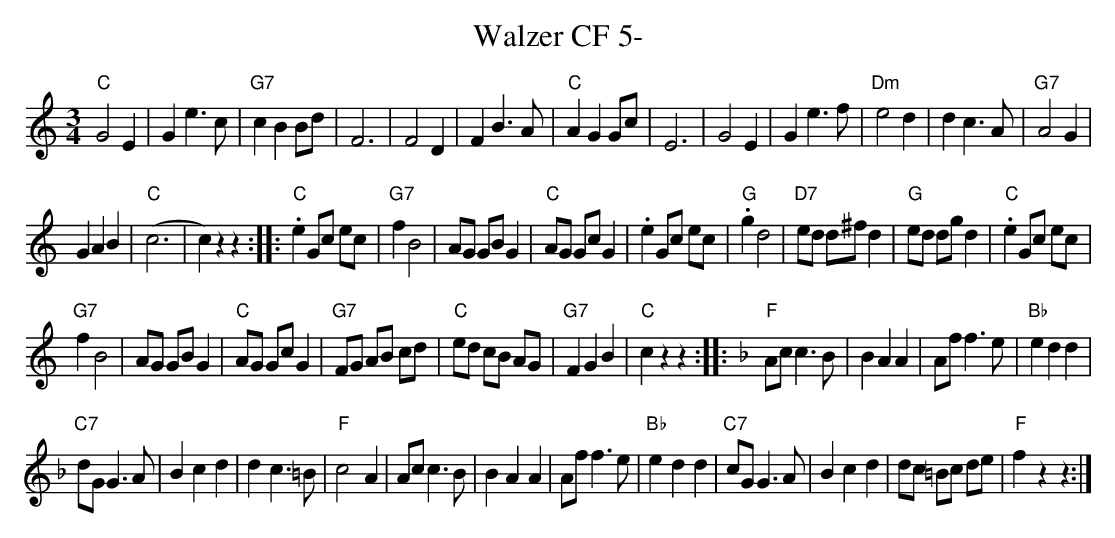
X:1
T:Walzer CF 5-
M:3/4
L:1/4
K:Cmaj
"C"G2E | Ge>c | "G7"cB B/2d/2 | F3 | F2D | FB>A | "C"AG G/2c/2 | E3 | G2E | Ge>f | "Dm"e2d | dc>A | "G7"A2G |
GAB | "C"(c3 | c)zz :: [L:1/8] "C".e2 Gc ec | "G7"f2 B4 | AG GB G2 | "C"AG Gc G2 | .e2 Gc ec | "G".g2d4 | "D7"ed d^f d2 | "G"ed dg d2 | "C".e2 Gc ec |
"G7"f2B4 | AG GB G2 | "C"AG Gc G2 | "G7"FG AB cd | "C"ed cB AG | "G7"F2G2B2 | "C"c2z2z2 :: [K:Fmaj] [L:1/4] "F"A/2c/2 c>B | BAA | A/2f/2 f>e | "Bb"edd |
"C7"d/2G/2 G>A | Bcd | dc>=B | "F"c2A | A/2c/2c>B | BAA | A/2f/2 f>e | "Bb"edd | "C7"c/2G/2 G>A | Bcd | d/2c/2 =B/2c/2 d/2e/2 | "F"fzz :|
